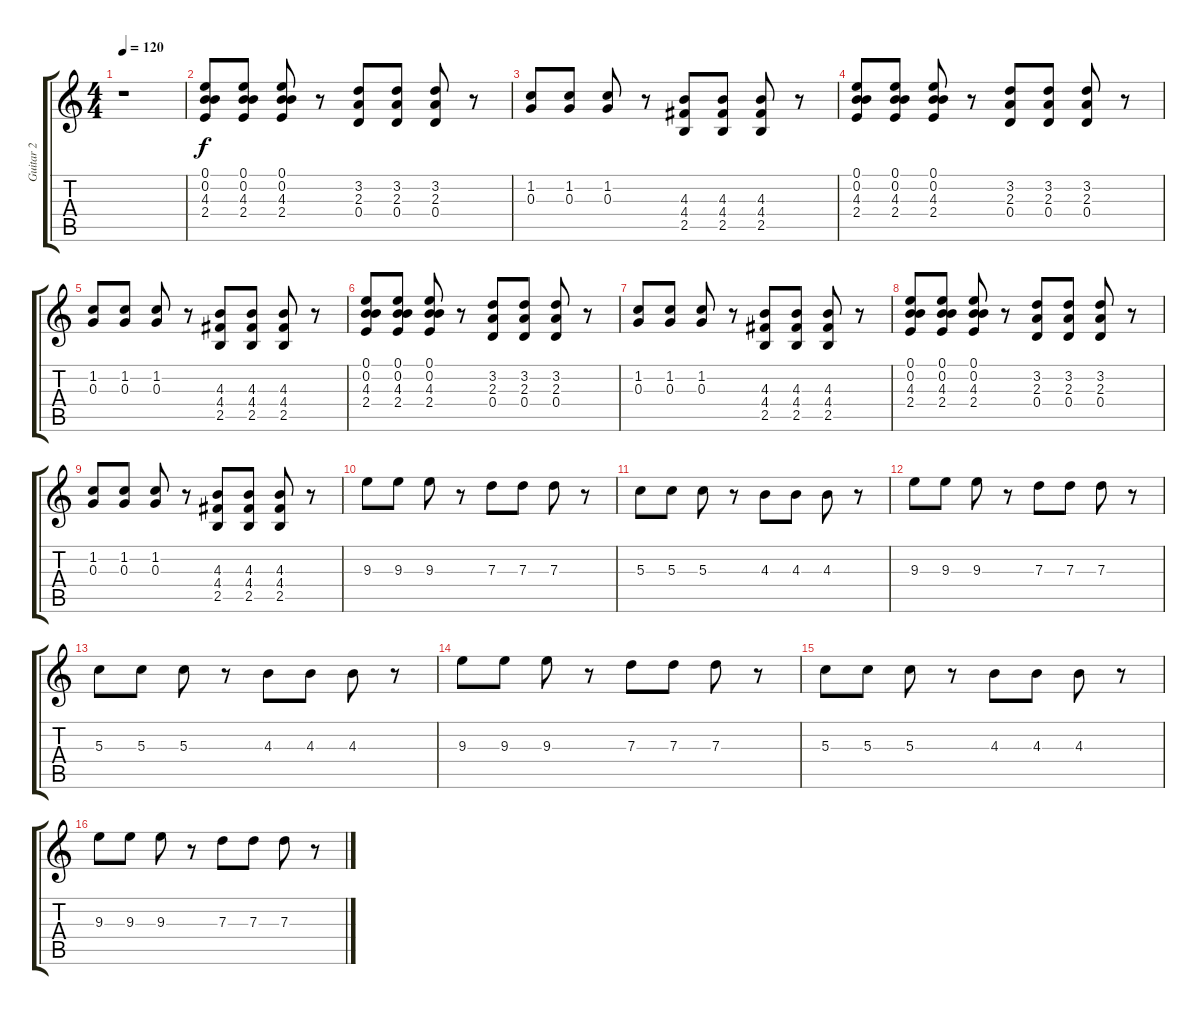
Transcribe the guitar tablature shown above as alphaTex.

\track ("Guitar 2" "Guitar 2") {instrument acousticguitarsteel}
\staff {score tabs}
\tuning (E4 B3 G3 D3 A2 E2) {hide}
\ts (4 4)
\tempo 120
\clef g2
\ks c
r.1{dy f} |
(0.1 0.2 4.3 2.4).8 (0.1 0.2 4.3 2.4).8 (0.1 0.2 4.3 2.4).8 r.8 (3.2 2.3 0.4).8 (3.2 2.3 0.4).8 (3.2 2.3 0.4).8 r.8 |
(1.2 0.3).8 (1.2 0.3).8 (1.2 0.3).8 r.8 (4.3 4.4 2.5).8 (4.3 4.4 2.5).8 (4.3 4.4 2.5).8 r.8 |
(0.1 0.2 4.3 2.4).8 (0.1 0.2 4.3 2.4).8 (0.1 0.2 4.3 2.4).8 r.8 (3.2 2.3 0.4).8 (3.2 2.3 0.4).8 (3.2 2.3 0.4).8 r.8 |
(1.2 0.3).8 (1.2 0.3).8 (1.2 0.3).8 r.8 (4.3 4.4 2.5).8 (4.3 4.4 2.5).8 (4.3 4.4 2.5).8 r.8 |
(0.1 0.2 4.3 2.4).8 (0.1 0.2 4.3 2.4).8 (0.1 0.2 4.3 2.4).8 r.8 (3.2 2.3 0.4).8 (3.2 2.3 0.4).8 (3.2 2.3 0.4).8 r.8 |
(1.2 0.3).8 (1.2 0.3).8 (1.2 0.3).8 r.8 (4.3 4.4 2.5).8 (4.3 4.4 2.5).8 (4.3 4.4 2.5).8 r.8 |
(0.1 0.2 4.3 2.4).8 (0.1 0.2 4.3 2.4).8 (0.1 0.2 4.3 2.4).8 r.8 (3.2 2.3 0.4).8 (3.2 2.3 0.4).8 (3.2 2.3 0.4).8 r.8 |
(1.2 0.3).8 (1.2 0.3).8 (1.2 0.3).8 r.8 (4.3 4.4 2.5).8 (4.3 4.4 2.5).8 (4.3 4.4 2.5).8 r.8 |
9.3.8 9.3.8 9.3.8 r.8 7.3.8 7.3.8 7.3.8 r.8 |
5.3.8 5.3.8 5.3.8 r.8 4.3.8 4.3.8 4.3.8 r.8 |
9.3.8 9.3.8 9.3.8 r.8 7.3.8 7.3.8 7.3.8 r.8 |
5.3.8 5.3.8 5.3.8 r.8 4.3.8 4.3.8 4.3.8 r.8 |
9.3.8 9.3.8 9.3.8 r.8 7.3.8 7.3.8 7.3.8 r.8 |
5.3.8 5.3.8 5.3.8 r.8 4.3.8 4.3.8 4.3.8 r.8 |
9.3.8 9.3.8 9.3.8 r.8 7.3.8 7.3.8 7.3.8 r.8
